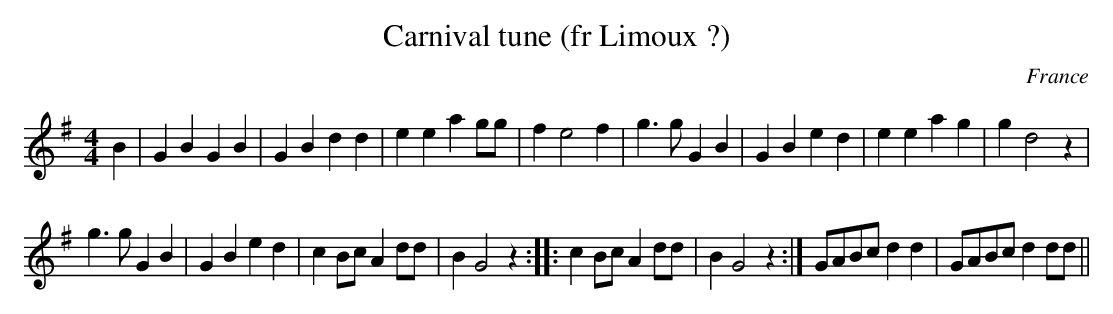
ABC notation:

X:1
T:Carnival tune (fr Limoux ?)
O:France
M:4/4
K:G
B2|\
G2B2 G2B2|G2B2 d2d2|e2e2 a2gg|f2e4 f2|\
g3g G2B2|G2B2 e2d2|e2e2 a2g2|g2d4 z2|
g3g G2B2|G2B2 e2d2|c2Bc A2dd|B2G4z2::\
c2Bc A2dd|B2G4 z2:|\
GABc d2d2|GABc d2dd||
